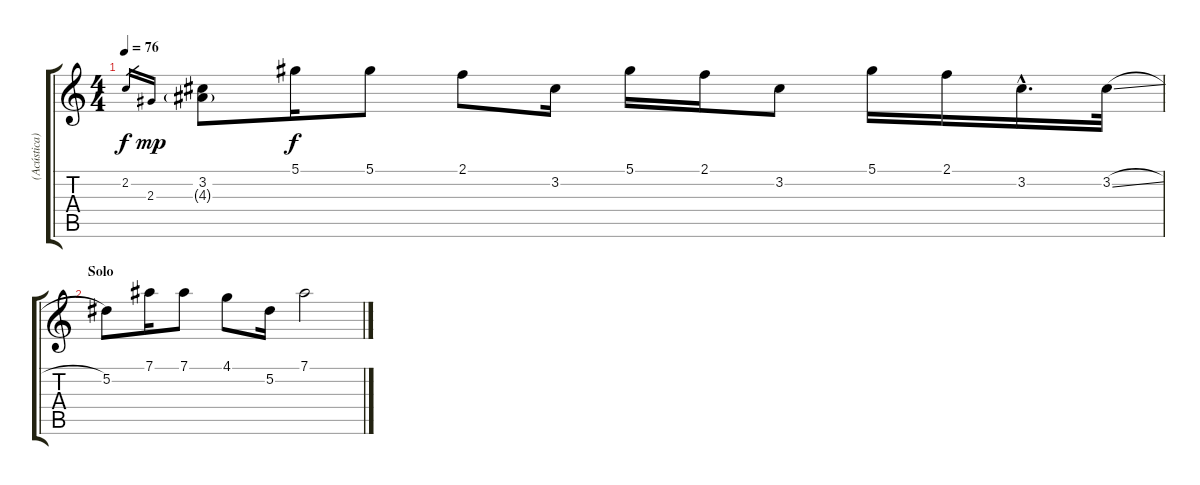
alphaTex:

\track ("(Acústica)" "(Acústica)") {instrument acousticguitarsteel}
\staff {score tabs}
\tuning (Eb4 Bb3 Gb3 Db3 Ab2 Eb2) {hide}
\ts (4 4)
\tempo 76
\clef g2
\ks c
2.2.16{gr dy f} 2.3.16{gr dy mp} (3.2 4.3{g}).8 5.1.16{dy f} 5.1.8 2.1.8 3.2.16 5.1.16 2.1.16 3.2.8 5.1.16 2.1.16 3.2{hac}.16{d} 3.2{sl}.32 |
\section ("" "Solo")
5.2.8 7.1.16 7.1.8 4.1.8 5.2.16 7.1.2
